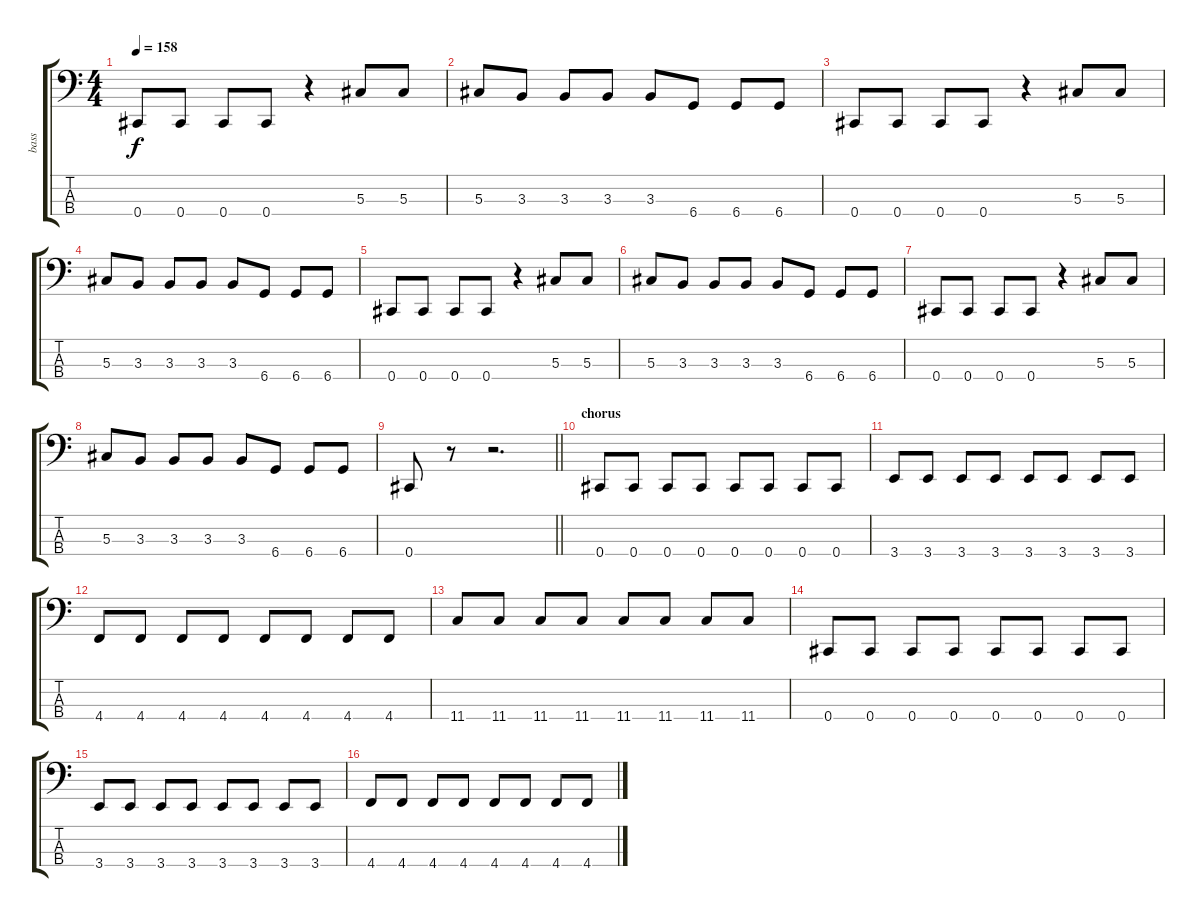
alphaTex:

\track ("bass" "bass") {instrument electricbassfinger}
\staff {score tabs}
\tuning (Gb2 Db2 Ab1 Db1) {hide}
\ts (4 4)
\tempo 158
\clef f4
\ks c
0.4.8{dy f} 0.4.8 0.4.8 0.4.8 r.4 5.3.8 5.3.8 |
5.3.8 3.3.8 3.3.8 3.3.8 3.3.8 6.4.8 6.4.8 6.4.8 |
0.4.8 0.4.8 0.4.8 0.4.8 r.4 5.3.8 5.3.8 |
5.3.8 3.3.8 3.3.8 3.3.8 3.3.8 6.4.8 6.4.8 6.4.8 |
0.4.8 0.4.8 0.4.8 0.4.8 r.4 5.3.8 5.3.8 |
5.3.8 3.3.8 3.3.8 3.3.8 3.3.8 6.4.8 6.4.8 6.4.8 |
0.4.8 0.4.8 0.4.8 0.4.8 r.4 5.3.8 5.3.8 |
5.3.8 3.3.8 3.3.8 3.3.8 3.3.8 6.4.8 6.4.8 6.4.8 |
\barLineRight lightlight
0.4.8 r.8 r.2{d} |
\section ("" "chorus")
0.4.8 0.4.8 0.4.8 0.4.8 0.4.8 0.4.8 0.4.8 0.4.8 |
3.4.8 3.4.8 3.4.8 3.4.8 3.4.8 3.4.8 3.4.8 3.4.8 |
4.4.8 4.4.8 4.4.8 4.4.8 4.4.8 4.4.8 4.4.8 4.4.8 |
11.4.8 11.4.8 11.4.8 11.4.8 11.4.8 11.4.8 11.4.8 11.4.8 |
0.4.8 0.4.8 0.4.8 0.4.8 0.4.8 0.4.8 0.4.8 0.4.8 |
3.4.8 3.4.8 3.4.8 3.4.8 3.4.8 3.4.8 3.4.8 3.4.8 |
4.4.8 4.4.8 4.4.8 4.4.8 4.4.8 4.4.8 4.4.8 4.4.8
